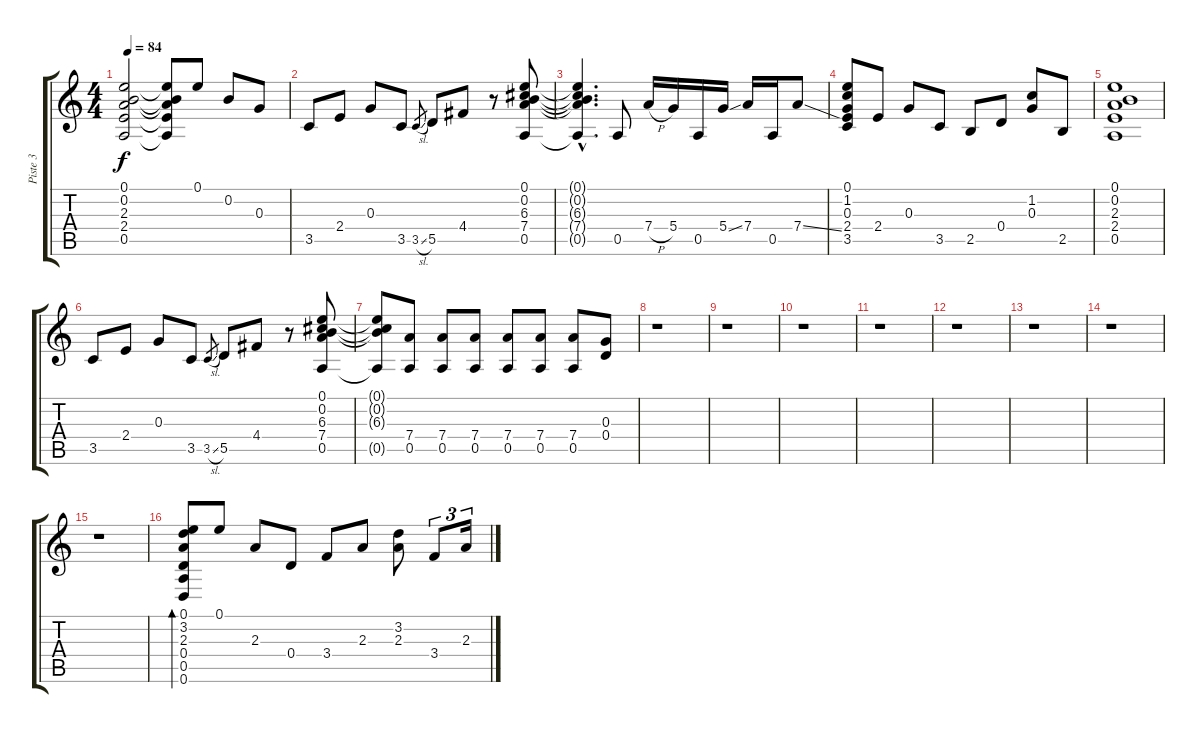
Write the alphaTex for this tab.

\track ("Piste 3" "Piste 3") {instrument acousticguitarnylon}
\staff {score tabs}
\tuning (E4 B3 G3 D3 A2 D2) {hide}
\ts (4 4)
\tempo 84
\clef g2
\ks c
(0.1 0.2 2.3 2.4 0.5).2{dy f} (0.1{t} 0.2{t} 2.3{t} 2.4{t} 0.5{t}).8 0.1.8 0.2.8 0.3.8 |
3.5.8 2.4.8 0.3.8 3.5.8 3.5{sl}.8{gr} 5.5.8 4.4.8 r.8 (0.1 0.2 6.3 7.4 0.5).8 |
(0.1{hac t} 0.2{hac t} 6.3{hac t} 7.4{hac t} 0.5{hac t}).4{d} 0.5.8 7.4{h}.16 5.4.16 0.5.16 5.4{ss}.16 7.4.16 0.5.16 7.4{ss}.8 |
(0.1 1.2 0.3 2.4 3.5).8 2.4.8 0.3.8 3.5.8 2.5.8 0.4.8 (1.2 0.3).8 2.5.8 |
(0.1 0.2 2.3 2.4 0.5).1 |
3.5.8 2.4.8 0.3.8 3.5.8 3.5{sl}.8{gr} 5.5.8 4.4.8 r.8 (0.1 0.2 6.3 7.4 0.5).8 |
(0.1{t} 0.2{t} 6.3{t} 0.5{t}).8 (7.4 0.5).8 (7.4 0.5).8 (7.4 0.5).8 (7.4 0.5).8 (7.4 0.5).8 (7.4 0.5).8 (0.3 0.4).8 |
r.1 |
r.1 |
r.1 |
r.1 |
r.1 |
r.1 |
r.1 |
r.1 |
(0.1 3.2 2.3 0.4 0.5 0.6).8{bd 60} 0.1.8 2.3.8 0.4.8 3.4.8 2.3.8 (3.2 2.3).8 3.4.8{tu (3 2)} 2.3.16{tu (3 2)}
